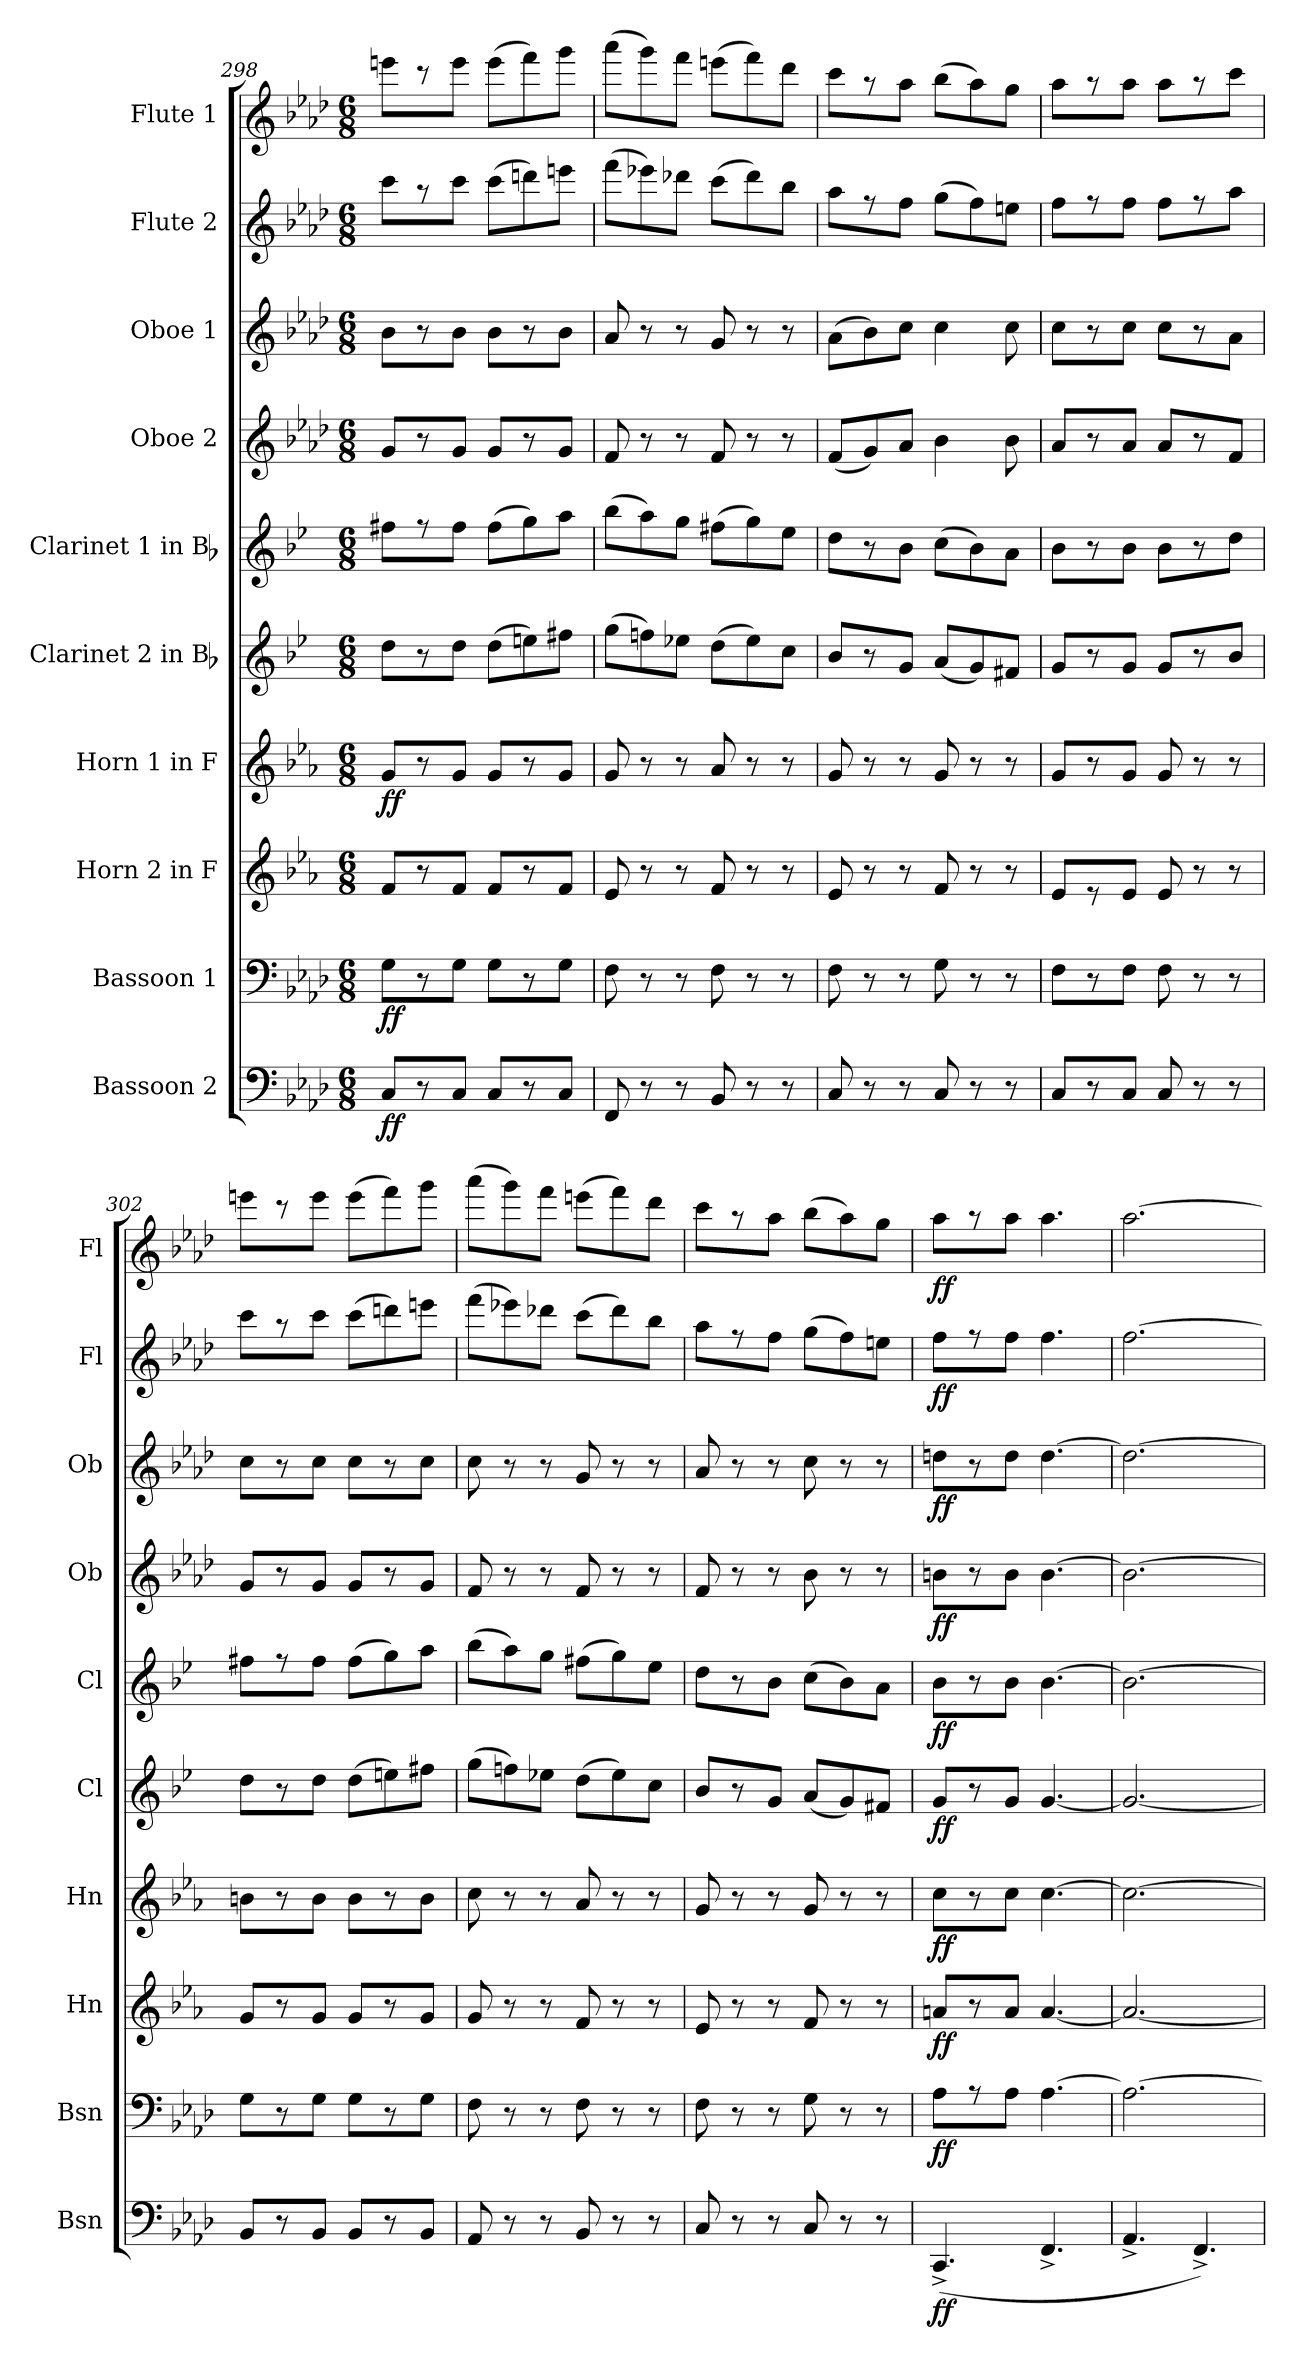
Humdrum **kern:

**kern	**dynam	**kern	**dynam	**kern	**dynam	**kern	**dynam	**kern	**dynam	**kern	**dynam	**kern	**dynam	**kern	**dynam	**kern	**dynam	**kern	**dynam
*part10	*part10	*part9	*part9	*part8	*part8	*part7	*part7	*part6	*part6	*part5	*part5	*part4	*part4	*part3	*part3	*part2	*part2	*part1	*part1
*staff10	*staff10	*staff9	*staff9	*staff8	*staff8	*staff7	*staff7	*staff6	*staff6	*staff5	*staff5	*staff4	*staff4	*staff3	*staff3	*staff2	*staff2	*staff1	*staff1
*I"Bassoon 2	*	*I"Bassoon 1	*	*I"Horn 2 in F	*	*I"Horn 1 in F	*	*I"Clarinet 2 in Bb	*	*I"Clarinet 1 in Bb	*	*I"Oboe 2	*	*I"Oboe 1	*	*I"Flute 2	*	*I"Flute 1	*
*I'Bsn	*	*I'Bsn	*	*I'Hn	*	*I'Hn	*	*I'Cl	*	*I'Cl	*	*I'Ob	*	*I'Ob	*	*I'Fl	*	*I'Fl	*
*clefF4	*	*clefF4	*	*clefG2	*	*clefG2	*	*clefG2	*	*clefG2	*	*clefG2	*	*clefG2	*	*clefG2	*	*clefG2	*
*	*	*	*	*ITrd4c7	*	*ITrd4c7	*	*ITrd1c2	*	*ITrd1c2	*	*	*	*	*	*	*	*	*
*k[b-e-a-d-]	*	*k[b-e-a-d-]	*	*k[b-e-a-d-]	*	*k[b-e-a-d-]	*	*k[b-e-a-d-]	*	*k[b-e-a-d-]	*	*k[b-e-a-d-]	*	*k[b-e-a-d-]	*	*k[b-e-a-d-]	*	*k[b-e-a-d-]	*
*M6/8	*	*M6/8	*	*M6/8	*	*M6/8	*	*M6/8	*	*M6/8	*	*M6/8	*	*M6/8	*	*M6/8	*	*M6/8	*
=298	=298	=298	=298	=298	=298	=298	=298	=298	=298	=298	=298	=298	=298	=298	=298	=298	=298	=298	=298
!	!LO:DY:b	!	!LO:DY:b	!	!	!	!LO:DY:b	!	!	!	!	!	!	!	!	!	!	!	!
8C/L	ff	8G\L	ff	8B-/L	.	8c/L	ff	8cc\L	.	8een\L	.	8g/L	.	8b-\L	.	8ccc\L	.	8eeen\L	.
8r	.	8r	.	8r	.	8r	.	8r	.	8r	.	8r	.	8r	.	8r	.	8r	.
8C/J	.	8G\J	.	8B-/J	.	8c/J	.	8cc\J	.	8ee\J	.	8g/J	.	8b-\J	.	8ccc\J	.	8eee\J	.
8C/L	.	8G\L	.	8B-/L	.	8c/L	.	(8cc\L	.	(8ee\L	.	8g/L	.	8b-\L	.	(8ccc\L	.	(8eee\L	.
8r	.	8r	.	8r	.	8r	.	8ddn\)	.	8ff\)	.	8r	.	8r	.	8dddn\)	.	8fff\)	.
8C/J	.	8G\J	.	8B-/J	.	8c/J	.	8een\J	.	8gg\J	.	8g/J	.	8b-\J	.	8eeen\J	.	8ggg\J	.
=299	=299	=299	=299	=299	=299	=299	=299	=299	=299	=299	=299	=299	=299	=299	=299	=299	=299	=299	=299
8FF/	.	8F\	.	8A-/	.	8c/	.	(8ff\L	.	(8aa-\L	.	8f/	.	8a-/	.	(8fff\L	.	(8aaa-\L	.
8r	.	8r	.	8r	.	8r	.	8ee-X\)	.	8gg\)	.	8r	.	8r	.	8eee-X\)	.	8ggg\)	.
8r	.	8r	.	8r	.	8r	.	8dd-X\J	.	8ff\J	.	8r	.	8r	.	8ddd-X\J	.	8fff\J	.
8BB-/	.	8F\	.	8B-/	.	8d-/	.	(8cc\L	.	(8een\L	.	8f/	.	8g/	.	(8ccc\L	.	(8eeen\L	.
8r	.	8r	.	8r	.	8r	.	8dd-\)	.	8ff\)	.	8r	.	8r	.	8ddd-\)	.	8fff\)	.
8r	.	8r	.	8r	.	8r	.	8b-\J	.	8dd-\J	.	8r	.	8r	.	8bb-\J	.	8ddd-\J	.
=300	=300	=300	=300	=300	=300	=300	=300	=300	=300	=300	=300	=300	=300	=300	=300	=300	=300	=300	=300
8C/	.	8F\	.	8A-/	.	8c/	.	8a-/L	.	8cc\L	.	(8f/L	.	(8a-\L	.	8aa-\L	.	8ccc\L	.
8r	.	8r	.	8r	.	8r	.	8r	.	8r	.	8g/)	.	8b-\)	.	8r	.	8r	.
8r	.	8r	.	8r	.	8r	.	8f/J	.	8a-\J	.	8a-/J	.	8cc\J	.	8ff\J	.	8aa-\J	.
8C/	.	8G\	.	8B-/	.	8c/	.	(8g/L	.	(8b-\L	.	4b-\	.	4cc\	.	(8gg\L	.	(8bb-\L	.
8r	.	8r	.	8r	.	8r	.	8f/)	.	8a-\)	.	.	.	.	.	8ff\)	.	8aa-\)	.
8r	.	8r	.	8r	.	8r	.	8en/J	.	8g\J	.	8b-\	.	8cc\	.	8een\J	.	8gg\J	.
=301	=301	=301	=301	=301	=301	=301	=301	=301	=301	=301	=301	=301	=301	=301	=301	=301	=301	=301	=301
8C/L	.	8F\L	.	8A-/L	.	8c/L	.	8f/L	.	8a-\L	.	8a-/L	.	8cc\L	.	8ff\L	.	8aa-\L	.
8r	.	8r	.	8r	.	8r	.	8r	.	8r	.	8r	.	8r	.	8r	.	8r	.
8C/J	.	8F\J	.	8A-/J	.	8c/J	.	8f/J	.	8a-\J	.	8a-/J	.	8cc\J	.	8ff\J	.	8aa-\J	.
8C/	.	8F\	.	8A-/	.	8c/	.	8f/L	.	8a-\L	.	8a-/L	.	8cc\L	.	8ff\L	.	8aa-\L	.
8r	.	8r	.	8r	.	8r	.	8r	.	8r	.	8r	.	8r	.	8r	.	8r	.
8r	.	8r	.	8r	.	8r	.	8a-/J	.	8cc\J	.	8f/J	.	8a-\J	.	8aa-\J	.	8ccc\J	.
=302	=302	=302	=302	=302	=302	=302	=302	=302	=302	=302	=302	=302	=302	=302	=302	=302	=302	=302	=302
8BB-/L	.	8G\L	.	8c/L	.	8en\L	.	8cc\L	.	8een\L	.	8g/L	.	8cc\L	.	8ccc\L	.	8eeen\L	.
8r	.	8r	.	8r	.	8r	.	8r	.	8r	.	8r	.	8r	.	8r	.	8r	.
8BB-/J	.	8G\J	.	8c/J	.	8e\J	.	8cc\J	.	8ee\J	.	8g/J	.	8cc\J	.	8ccc\J	.	8eee\J	.
8BB-/L	.	8G\L	.	8c/L	.	8e\L	.	(8cc\L	.	(8ee\L	.	8g/L	.	8cc\L	.	(8ccc\L	.	(8eee\L	.
8r	.	8r	.	8r	.	8r	.	8ddn\)	.	8ff\)	.	8r	.	8r	.	8dddn\)	.	8fff\)	.
8BB-/J	.	8G\J	.	8c/J	.	8e\J	.	8een\J	.	8gg\J	.	8g/J	.	8cc\J	.	8eeen\J	.	8ggg\J	.
=303	=303	=303	=303	=303	=303	=303	=303	=303	=303	=303	=303	=303	=303	=303	=303	=303	=303	=303	=303
8AA-/	.	8F\	.	8c/	.	8f\	.	(8ff\L	.	(8aa-\L	.	8f/	.	8cc\	.	(8fff\L	.	(8aaa-\L	.
8r	.	8r	.	8r	.	8r	.	8ee-X\)	.	8gg\)	.	8r	.	8r	.	8eee-X\)	.	8ggg\)	.
8r	.	8r	.	8r	.	8r	.	8dd-X\J	.	8ff\J	.	8r	.	8r	.	8ddd-X\J	.	8fff\J	.
8BB-/	.	8F\	.	8B-/	.	8d-/	.	(8cc\L	.	(8een\L	.	8f/	.	8g/	.	(8ccc\L	.	(8eeen\L	.
8r	.	8r	.	8r	.	8r	.	8dd-\)	.	8ff\)	.	8r	.	8r	.	8ddd-\)	.	8fff\)	.
8r	.	8r	.	8r	.	8r	.	8b-\J	.	8dd-\J	.	8r	.	8r	.	8bb-\J	.	8ddd-\J	.
=304	=304	=304	=304	=304	=304	=304	=304	=304	=304	=304	=304	=304	=304	=304	=304	=304	=304	=304	=304
8C/	.	8F\	.	8A-/	.	8c/	.	8a-/L	.	8cc\L	.	8f/	.	8a-/	.	8aa-\L	.	8ccc\L	.
8r	.	8r	.	8r	.	8r	.	8r	.	8r	.	8r	.	8r	.	8r	.	8r	.
8r	.	8r	.	8r	.	8r	.	8f/J	.	8a-\J	.	8r	.	8r	.	8ff\J	.	8aa-\J	.
8C/	.	8G\	.	8B-/	.	8c/	.	(8g/L	.	(8b-\L	.	8b-\	.	8cc\	.	(8gg\L	.	(8bb-\L	.
8r	.	8r	.	8r	.	8r	.	8f/)	.	8a-\)	.	8r	.	8r	.	8ff\)	.	8aa-\)	.
8r	.	8r	.	8r	.	8r	.	8en/J	.	8g\J	.	8r	.	8r	.	8een\J	.	8gg\J	.
=305	=305	=305	=305	=305	=305	=305	=305	=305	=305	=305	=305	=305	=305	=305	=305	=305	=305	=305	=305
!	!LO:DY:b	!	!LO:DY:b	!	!LO:DY:b	!	!LO:DY:b	!	!LO:DY:b	!	!LO:DY:b	!	!LO:DY:b	!	!LO:DY:b	!	!LO:DY:b	!	!LO:DY:b
(<4.CC^/	ff	8A-\L	ff	8dn/L	ff	8f\L	ff	8f/L	ff	8a-\L	ff	8bn\L	ff	8ddn\L	ff	8ff\L	ff	8aa-\L	ff
.	.	8r	.	8r	.	8r	.	8r	.	8r	.	8r	.	8r	.	8r	.	8r	.
.	.	8A-\J	.	8d/J	.	8f\J	.	8f/J	.	8a-\J	.	8b\J	.	8dd\J	.	8ff\J	.	8aa-\J	.
4.FF^/	.	[4.A-\	.	[4.d/	.	[4.f\	.	[4.f/	.	[4.a-\	.	[4.b\	.	[4.dd\	.	4.ff\	.	4.aa-\	.
=306	=306	=306	=306	=306	=306	=306	=306	=306	=306	=306	=306	=306	=306	=306	=306	=306	=306	=306	=306
4.AA-^/	.	2.A-\_	.	2.d/_	.	2.f\_	.	2.f/_	.	2.a-\_	.	2.b\_	.	2.dd\_	.	[2.ff\	.	[2.aa-\	.
4.FF^/)	.	.	.	.	.	.	.	.	.	.	.	.	.	.	.	.	.	.	.
=	=	=	=	=	=	=	=	=	=	=	=	=	=	=	=	=	=	=	=
*-	*-	*-	*-	*-	*-	*-	*-	*-	*-	*-	*-	*-	*-	*-	*-	*-	*-	*-	*-
